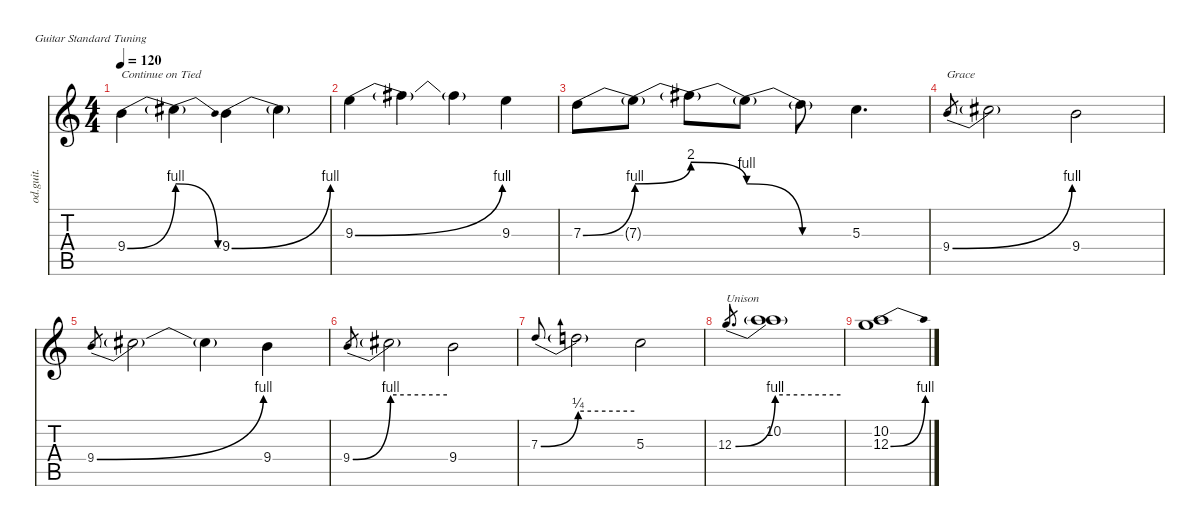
\defaultSystemsLayout 4
\hideDynamics
\bracketExtendMode nobrackets
\otherSystemsTrackNameOrientation horizontal
\track ("Overdriven Guitar" "od.guit.") {instrument overdrivenguitar}
\staff {score tabs}
\tuning (E4 B3 G3 D3 A2 E2)
\ts (4 4)
\tempo 120
\clef g2
\ks c
9.4{be (bend 0 0 15 4)}.4{txt "Continue on Tied" dy f beam Down} 9.4{be (release 0 4 15 0) t}.4{beam Down} 9.4{be (bend 0 0 15 4)}.4{beam Down} 9.4{t}.4{beam Down} |
9.3{be (bend 0 0 15 4)}.4{beam Down} 9.3{t}.4{beam Down} 9.3{t}.4{beam Down} 9.3.4{beam Down} |
7.3{be (bend 0 0 15 4)}.8{beam Down} 7.3{be (bend 0 4 15 8) t}.8{beam Down} 7.3{be (release 0 8 15 4) t}.8{beam Down} 7.3{be (release 0 4 15 0) t}.8{beam Down} 7.3{be (hold 0 0 60 0) t}.8{beam Down} 5.3.4{d beam Down} |
9.4{be (bend 0 0 15 4)}.8{txt "Grace" gr beam Up} 9.4{t}.2{beam Down} 9.4.2{beam Down} |
9.4{be (bend 0 0 15 4)}.8{gr beam Up} 9.4{t}.2{beam Down} 9.4{t}.4{beam Down} 9.4.4{beam Down} |
9.4{be (bend 0 0 15 4)}.8{gr beam Up} 9.4{be (hold 0 4 60 4) t}.2{beam Down} 9.4.2{beam Down} |
7.3{be (bend 0 0 18 1)}.8{gr onbeat beam Up} 7.3{be (hold 0 1 60 1) t}.2{beam Down} 5.3.2{beam Down} |
12.3{be (bend 0 0 15 4)}.8{d txt "Unison" gr beam Up} (12.3{be (hold 0 4 60 4) t} 10.2).1{beam Down} |
(10.2 12.3{be (bend 0 0 15 4)}).1{beam Down}
